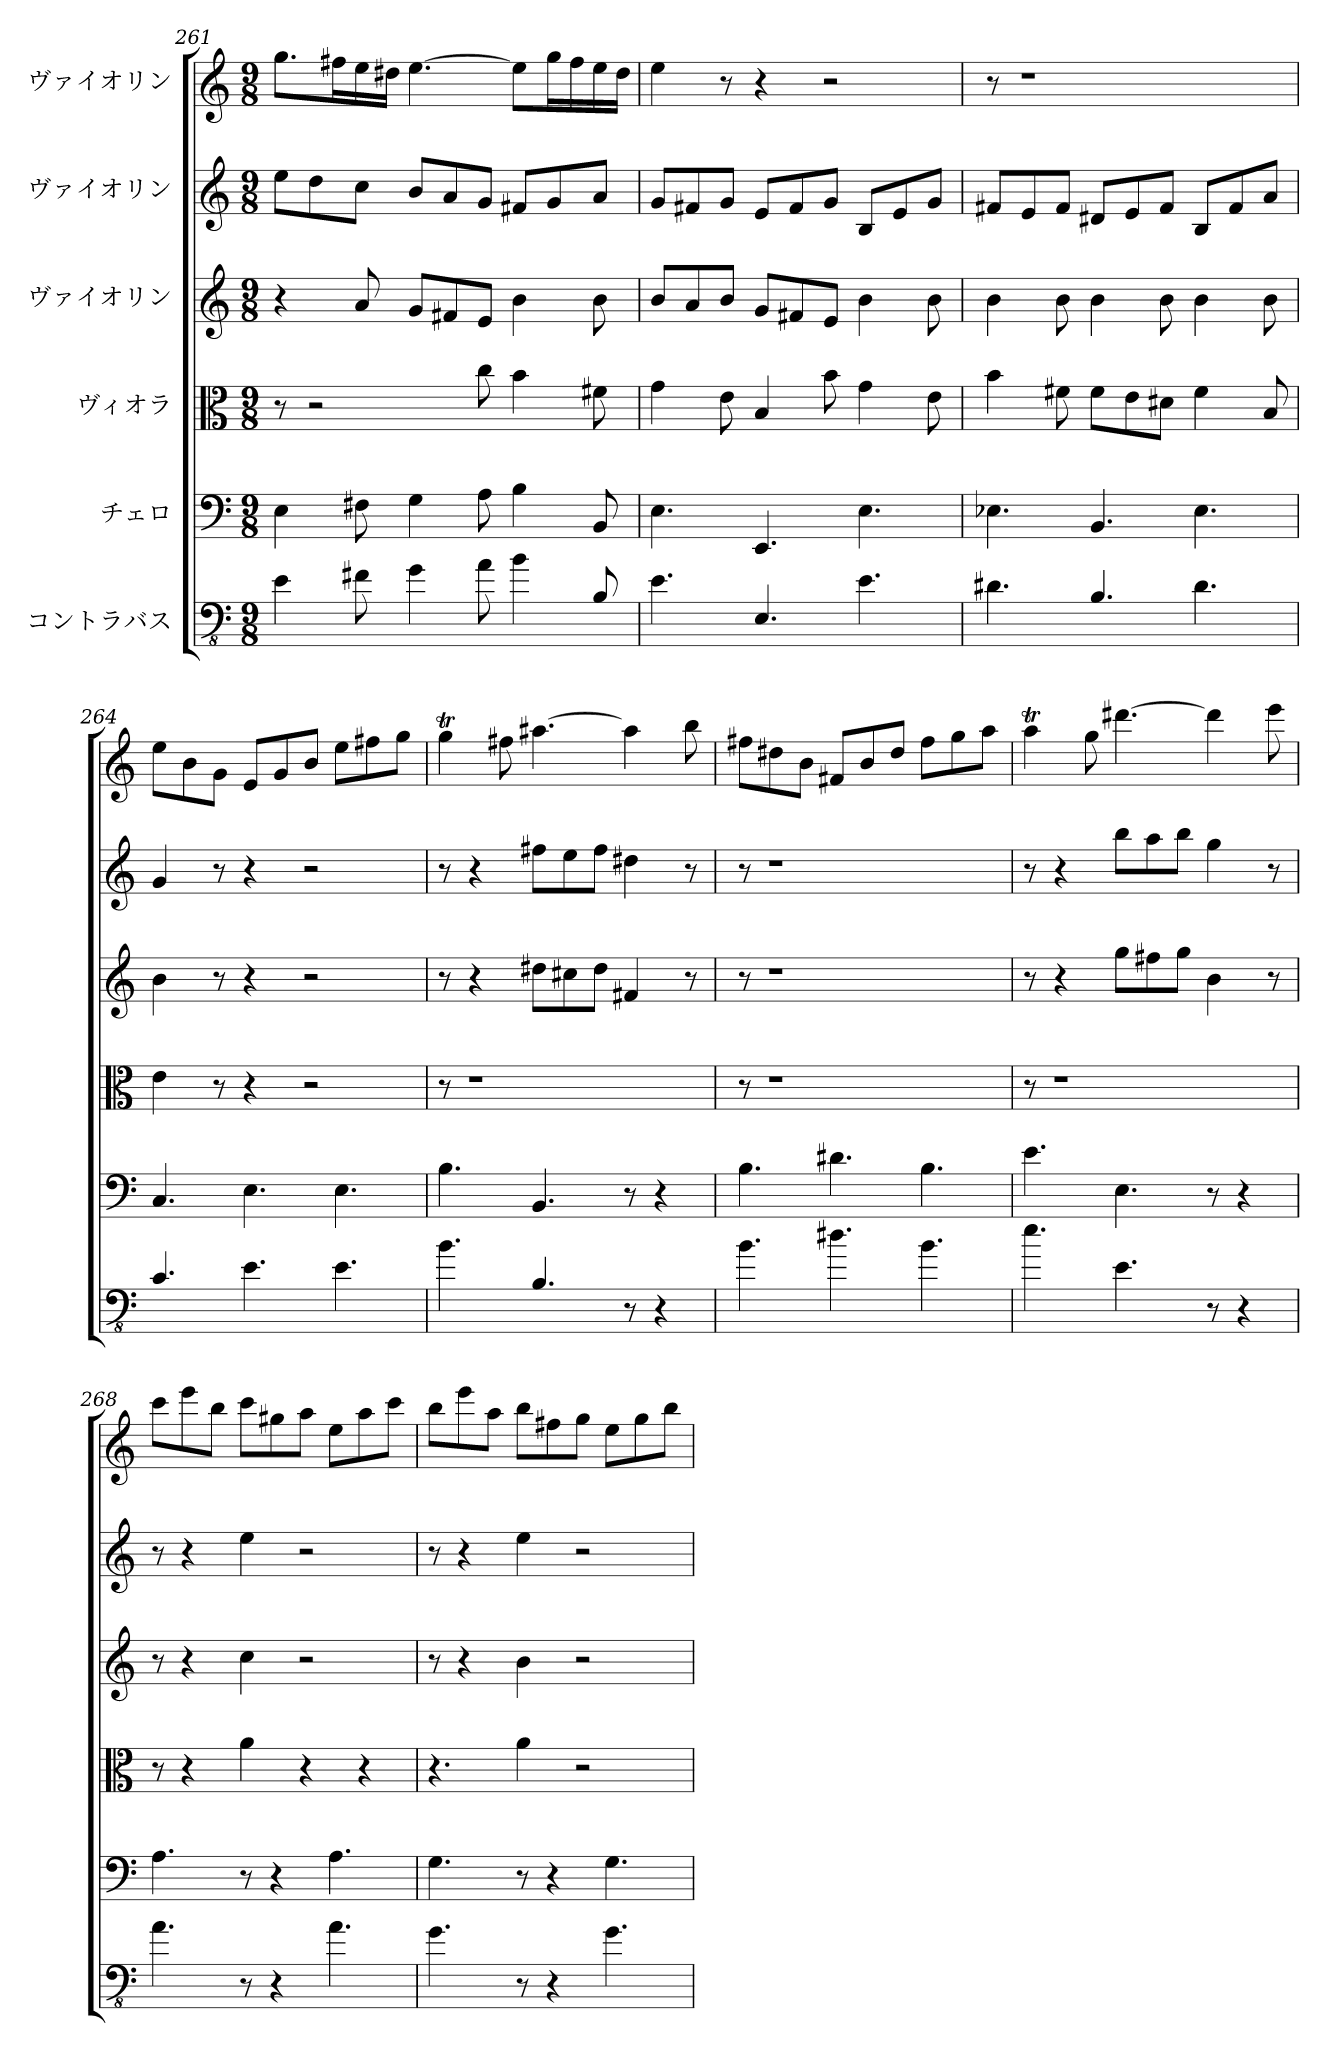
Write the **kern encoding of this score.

**kern	**kern	**kern	**kern	**kern	**kern
*part6	*part5	*part4	*part3	*part2	*part1
*staff6	*staff5	*staff4	*staff3	*staff2	*staff1
*I"コントラバス	*I"チェロ	*I"ヴィオラ	*I"ヴァイオリン	*I"ヴァイオリン	*I"ヴァイオリン
*clefFv4	*clefF4	*clefC3	*clefG2	*clefG2	*clefG2
*ITrd7c12	*	*	*	*	*
*k[]	*k[]	*k[]	*k[]	*k[]	*k[]
*M9/8	*M9/8	*M9/8	*M9/8	*M9/8	*M9/8
=261	=261	=261	=261	=261	=261
4EE\	4E\	8r	4r	8ee\L	8.gg\L
.	.	2r	.	8dd\	.
.	.	.	.	.	16ff#X\L
8FF#X\	8F#X\	.	8a/	8cc\J	16ee\
.	.	.	.	.	16dd#X\JJ
4GG\	4G\	.	8g/L	8b/L	[4.ee\
.	.	.	8f#X/	8a/	.
8AA\	8A\	8cc\	8e/J	8g/J	.
4BB\	4B\	4b\	4b\	8f#X/L	8ee\L]
.	.	.	.	8g/	16gg\L
.	.	.	.	.	16ff#\
8BBB/	8BB/	8f#X\	8b\	8a/J	16ee\
.	.	.	.	.	16dd#\JJ
=262	=262	=262	=262	=262	=262
4.EE\	4.E\	4g\	8b/L	8g/L	4ee\
.	.	.	8a/	8f#X/	.
.	.	8e\	8b/J	8g/J	8r
4.EEE/	4.EE/	4B/	8g/L	8e/L	4r
.	.	.	8f#X/	8f#/	.
.	.	8b\	8e/J	8g/J	2r
4.EE\	4.E\	4g\	4b\	8B/L	.
.	.	.	.	8e/	.
.	.	8e\	8b\	8g/J	.
!!LO:PB:g=z
=263	=263	=263	=263	=263	=263
4.DD#X\	4.E-X\	4b\	4b\	8f#X/L	8r
.	.	.	.	8e/	1r
.	.	8f#X\	8b\	8f#/J	.
4.BBB/	4.BB/	8f#\L	4b\	8d#X/L	.
.	.	8e\	.	8e/	.
.	.	8d#X\J	8b\	8f#/J	.
4.DD#\	4.E-\	4f#\	4b\	8B/L	.
.	.	.	.	8f#/	.
.	.	8B/	8b\	8a/J	.
=264	=264	=264	=264	=264	=264
4.CC/	4.C/	4e\	4b\	4g/	8ee\L
.	.	.	.	.	8b\
.	.	8r	8r	8r	8g\J
4.EE\	4.E\	4r	4r	4r	8e/L
.	.	.	.	.	8g/
.	.	2r	2r	2r	8b/J
4.EE\	4.E\	.	.	.	8ee\L
.	.	.	.	.	8ff#X\
.	.	.	.	.	8gg\J
=265	=265	=265	=265	=265	=265
4.BB\	4.B\	8r	8r	8r	4ggT\
.	.	1r	4r	4r	.
.	.	.	.	.	8ff#X\
4.BBB/	4.BB/	.	8dd#X\L	8ff#X\L	[4.aa#X\
.	.	.	8cc#X\	8ee\	.
.	.	.	8dd#\J	8ff#\J	.
8r	8r	.	4f#X/	4dd#X\	4aa#\]
4r	4r	.	.	.	.
.	.	.	8r	8r	8bb\
=266	=266	=266	=266	=266	=266
4.BB\	4.B\	8r	8r	8r	8ff#X\L
.	.	1r	1r	1r	8dd#X\
.	.	.	.	.	8b\J
4.D#X\	4.d#X\	.	.	.	8f#X/L
.	.	.	.	.	8b/
.	.	.	.	.	8dd#/J
4.BB\	4.B\	.	.	.	8ff#\L
.	.	.	.	.	8gg\
.	.	.	.	.	8aa\J
!!LO:LB:g=z
=267	=267	=267	=267	=267	=267
4.E\	4.e\	8r	8r	8r	4aaT\
.	.	1r	4r	4r	.
.	.	.	.	.	8gg\
4.EE\	4.E\	.	8gg\L	8bb\L	[4.ddd#X\
.	.	.	8ff#X\	8aa\	.
.	.	.	8gg\J	8bb\J	.
8r	8r	.	4b\	4gg\	4ddd#\]
4r	4r	.	.	.	.
.	.	.	8r	8r	8eee\
=268	=268	=268	=268	=268	=268
4.AA\	4.A\	8r	8r	8r	8ccc\L
.	.	4r	4r	4r	8eee\
.	.	.	.	.	8bb\J
8r	8r	4a\	4cc\	4ee\	8ccc\L
4r	4r	.	.	.	8gg#X\
.	.	4r	2r	2r	8aa\J
4.AA\	4.A\	.	.	.	8ee\L
.	.	4r	.	.	8aa\
.	.	.	.	.	8ccc\J
=269	=269	=269	=269	=269	=269
4.GG\	4.G\	4.r	8r	8r	8bb\L
.	.	.	4r	4r	8eee\
.	.	.	.	.	8aa\J
8r	8r	4a\	4b\	4ee\	8bb\L
4r	4r	.	.	.	8ff#X\
.	.	2r	2r	2r	8gg\J
4.GG\	4.G\	.	.	.	8ee\L
.	.	.	.	.	8gg\
.	.	.	.	.	8bb\J
=	=	=	=	=	=
*-	*-	*-	*-	*-	*-
